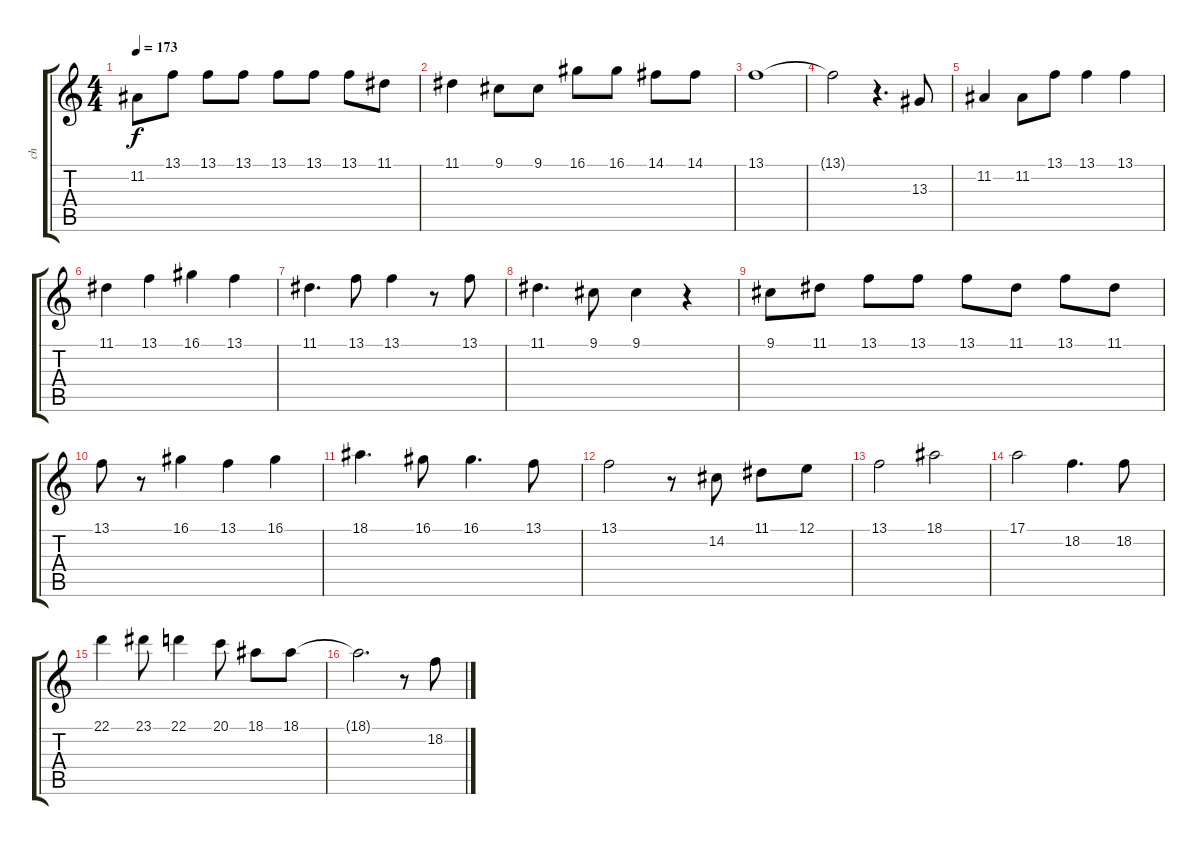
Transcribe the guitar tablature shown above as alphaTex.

\track ("ch" "ch") {instrument violin}
\staff {score tabs}
\tuning (E4 B3 G3 D3 A2 E2) {hide}
\ts (4 4)
\tempo 173
\clef g2
\ks c
11.2.8{dy f} 13.1.8 13.1.8 13.1.8 13.1.8 13.1.8 13.1.8 11.1.8 |
11.1.4 9.1.8 9.1.8 16.1.8 16.1.8 14.1.8 14.1.8 |
13.1.1 |
13.1{t}.2 r.4{d} 13.3.8 |
11.2.4 11.2.8 13.1.8 13.1.4 13.1.4 |
11.1.4 13.1.4 16.1.4 13.1.4 |
11.1.4{d} 13.1.8 13.1.4 r.8 13.1.8 |
11.1.4{d} 9.1.8 9.1.4 r.4 |
9.1.8 11.1.8 13.1.8 13.1.8 13.1.8 11.1.8 13.1.8 11.1.8 |
13.1.8 r.8 16.1.4 13.1.4 16.1.4 |
18.1.4{d} 16.1.8 16.1.4{d} 13.1.8 |
13.1.2 r.8 14.2.8 11.1.8 12.1.8 |
13.1.2 18.1.2 |
17.1.2 18.2.4{d} 18.2.8 |
22.1.4 23.1.8 22.1.4 20.1.8 18.1.8 18.1.8 |
18.1{t}.2{d} r.8 18.2.8
